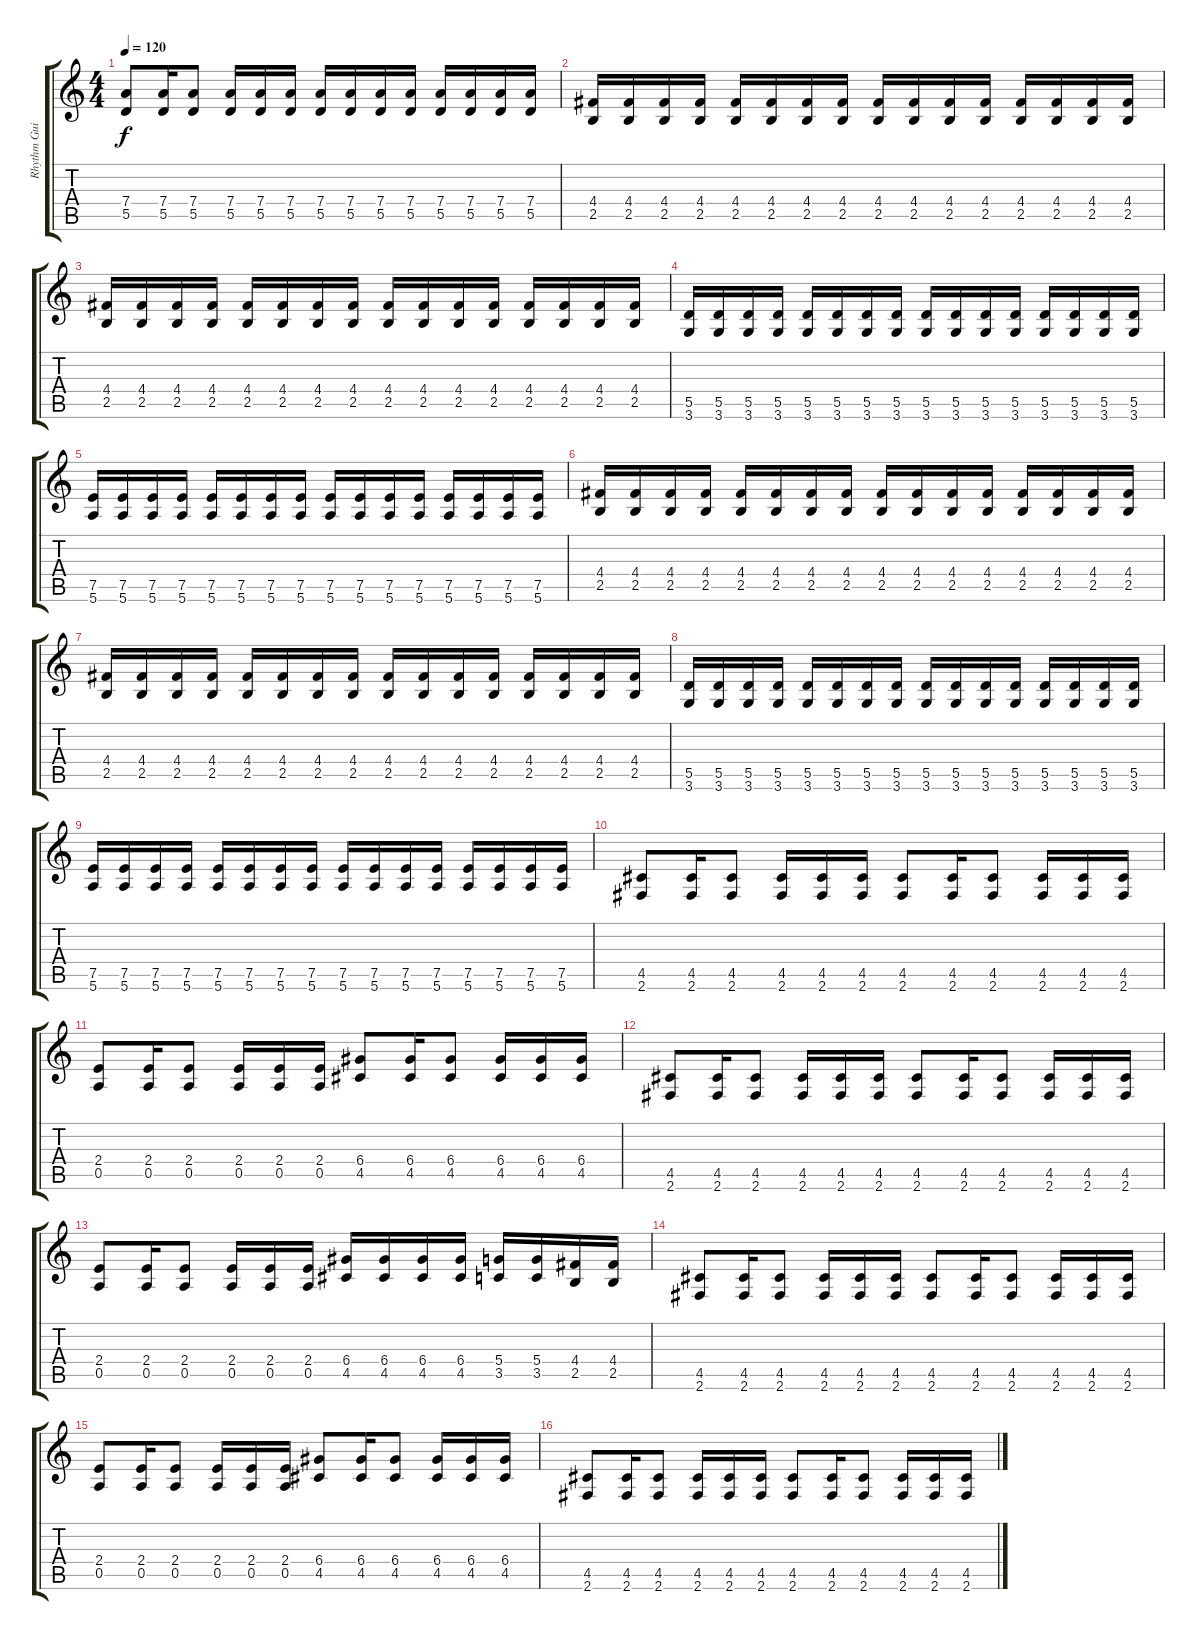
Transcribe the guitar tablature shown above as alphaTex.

\track ("Rhythm Guitar" "Rhythm Gui") {instrument distortionguitar}
\staff {score tabs}
\tuning (E4 B3 G3 D3 A2 E2) {hide}
\ts (4 4)
\tempo 120
\clef g2
\ks c
(7.4 5.5).8{dy f} (7.4 5.5).16 (7.4 5.5).8 (7.4 5.5).16 (7.4 5.5).16 (7.4 5.5).16 (7.4 5.5).16 (7.4 5.5).16 (7.4 5.5).16 (7.4 5.5).16 (7.4 5.5).16 (7.4 5.5).16 (7.4 5.5).16 (7.4 5.5).16 |
(4.4 2.5).16 (4.4 2.5).16 (4.4 2.5).16 (4.4 2.5).16 (4.4 2.5).16 (4.4 2.5).16 (4.4 2.5).16 (4.4 2.5).16 (4.4 2.5).16 (4.4 2.5).16 (4.4 2.5).16 (4.4 2.5).16 (4.4 2.5).16 (4.4 2.5).16 (4.4 2.5).16 (4.4 2.5).16 |
(4.4 2.5).16 (4.4 2.5).16 (4.4 2.5).16 (4.4 2.5).16 (4.4 2.5).16 (4.4 2.5).16 (4.4 2.5).16 (4.4 2.5).16 (4.4 2.5).16 (4.4 2.5).16 (4.4 2.5).16 (4.4 2.5).16 (4.4 2.5).16 (4.4 2.5).16 (4.4 2.5).16 (4.4 2.5).16 |
(5.5 3.6).16 (5.5 3.6).16 (5.5 3.6).16 (5.5 3.6).16 (5.5 3.6).16 (5.5 3.6).16 (5.5 3.6).16 (5.5 3.6).16 (5.5 3.6).16 (5.5 3.6).16 (5.5 3.6).16 (5.5 3.6).16 (5.5 3.6).16 (5.5 3.6).16 (5.5 3.6).16 (5.5 3.6).16 |
(7.5 5.6).16 (7.5 5.6).16 (7.5 5.6).16 (7.5 5.6).16 (7.5 5.6).16 (7.5 5.6).16 (7.5 5.6).16 (7.5 5.6).16 (7.5 5.6).16 (7.5 5.6).16 (7.5 5.6).16 (7.5 5.6).16 (7.5 5.6).16 (7.5 5.6).16 (7.5 5.6).16 (7.5 5.6).16 |
(4.4 2.5).16 (4.4 2.5).16 (4.4 2.5).16 (4.4 2.5).16 (4.4 2.5).16 (4.4 2.5).16 (4.4 2.5).16 (4.4 2.5).16 (4.4 2.5).16 (4.4 2.5).16 (4.4 2.5).16 (4.4 2.5).16 (4.4 2.5).16 (4.4 2.5).16 (4.4 2.5).16 (4.4 2.5).16 |
(4.4 2.5).16 (4.4 2.5).16 (4.4 2.5).16 (4.4 2.5).16 (4.4 2.5).16 (4.4 2.5).16 (4.4 2.5).16 (4.4 2.5).16 (4.4 2.5).16 (4.4 2.5).16 (4.4 2.5).16 (4.4 2.5).16 (4.4 2.5).16 (4.4 2.5).16 (4.4 2.5).16 (4.4 2.5).16 |
(5.5 3.6).16 (5.5 3.6).16 (5.5 3.6).16 (5.5 3.6).16 (5.5 3.6).16 (5.5 3.6).16 (5.5 3.6).16 (5.5 3.6).16 (5.5 3.6).16 (5.5 3.6).16 (5.5 3.6).16 (5.5 3.6).16 (5.5 3.6).16 (5.5 3.6).16 (5.5 3.6).16 (5.5 3.6).16 |
(7.5 5.6).16 (7.5 5.6).16 (7.5 5.6).16 (7.5 5.6).16 (7.5 5.6).16 (7.5 5.6).16 (7.5 5.6).16 (7.5 5.6).16 (7.5 5.6).16 (7.5 5.6).16 (7.5 5.6).16 (7.5 5.6).16 (7.5 5.6).16 (7.5 5.6).16 (7.5 5.6).16 (7.5 5.6).16 |
(4.5 2.6).8 (4.5 2.6).16 (4.5 2.6).8 (4.5 2.6).16 (4.5 2.6).16 (4.5 2.6).16 (4.5 2.6).8 (4.5 2.6).16 (4.5 2.6).8 (4.5 2.6).16 (4.5 2.6).16 (4.5 2.6).16 |
(2.4 0.5).8 (2.4 0.5).16 (2.4 0.5).8 (2.4 0.5).16 (2.4 0.5).16 (2.4 0.5).16 (6.4 4.5).8 (6.4 4.5).16 (6.4 4.5).8 (6.4 4.5).16 (6.4 4.5).16 (6.4 4.5).16 |
(4.5 2.6).8 (4.5 2.6).16 (4.5 2.6).8 (4.5 2.6).16 (4.5 2.6).16 (4.5 2.6).16 (4.5 2.6).8 (4.5 2.6).16 (4.5 2.6).8 (4.5 2.6).16 (4.5 2.6).16 (4.5 2.6).16 |
(2.4 0.5).8 (2.4 0.5).16 (2.4 0.5).8 (2.4 0.5).16 (2.4 0.5).16 (2.4 0.5).16 (6.4 4.5).16 (6.4 4.5).16 (6.4 4.5).16 (6.4 4.5).16 (5.4 3.5).16 (5.4 3.5).16 (4.4 2.5).16 (4.4 2.5).16 |
(4.5 2.6).8 (4.5 2.6).16 (4.5 2.6).8 (4.5 2.6).16 (4.5 2.6).16 (4.5 2.6).16 (4.5 2.6).8 (4.5 2.6).16 (4.5 2.6).8 (4.5 2.6).16 (4.5 2.6).16 (4.5 2.6).16 |
(2.4 0.5).8 (2.4 0.5).16 (2.4 0.5).8 (2.4 0.5).16 (2.4 0.5).16 (2.4 0.5).16 (6.4 4.5).8 (6.4 4.5).16 (6.4 4.5).8 (6.4 4.5).16 (6.4 4.5).16 (6.4 4.5).16 |
(4.5 2.6).8 (4.5 2.6).16 (4.5 2.6).8 (4.5 2.6).16 (4.5 2.6).16 (4.5 2.6).16 (4.5 2.6).8 (4.5 2.6).16 (4.5 2.6).8 (4.5 2.6).16 (4.5 2.6).16 (4.5 2.6).16
